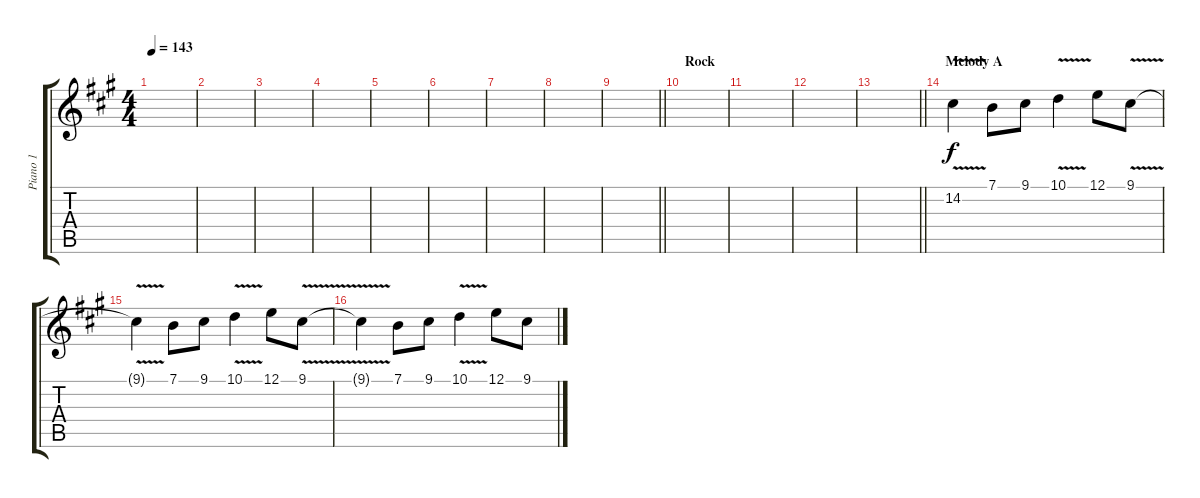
\track ("Piano 1" "Piano 1") {instrument electricpiano2}
\staff {score tabs}
\tuning (E4 B3 G3 D3 A2 E2) {hide}
\ts (4 4)
\tempo 143
\clef g2
\ks a
|
|
|
|
|
|
|
|
\barLineRight lightlight
|
\section ("" "Rock")
|
|
|
\barLineRight lightlight
|
\section ("" "Melody A")
14.2{v}.4{instrument lead2sawtooth} 7.1.8 9.1.8 10.1{v}.4 12.1.8 9.1{v}.8 |
9.1{t}.4 7.1.8 9.1.8 10.1{v}.4 12.1.8 9.1{v}.8 |
9.1{t}.4 7.1.8 9.1.8 10.1{v}.4 12.1.8 9.1.8
